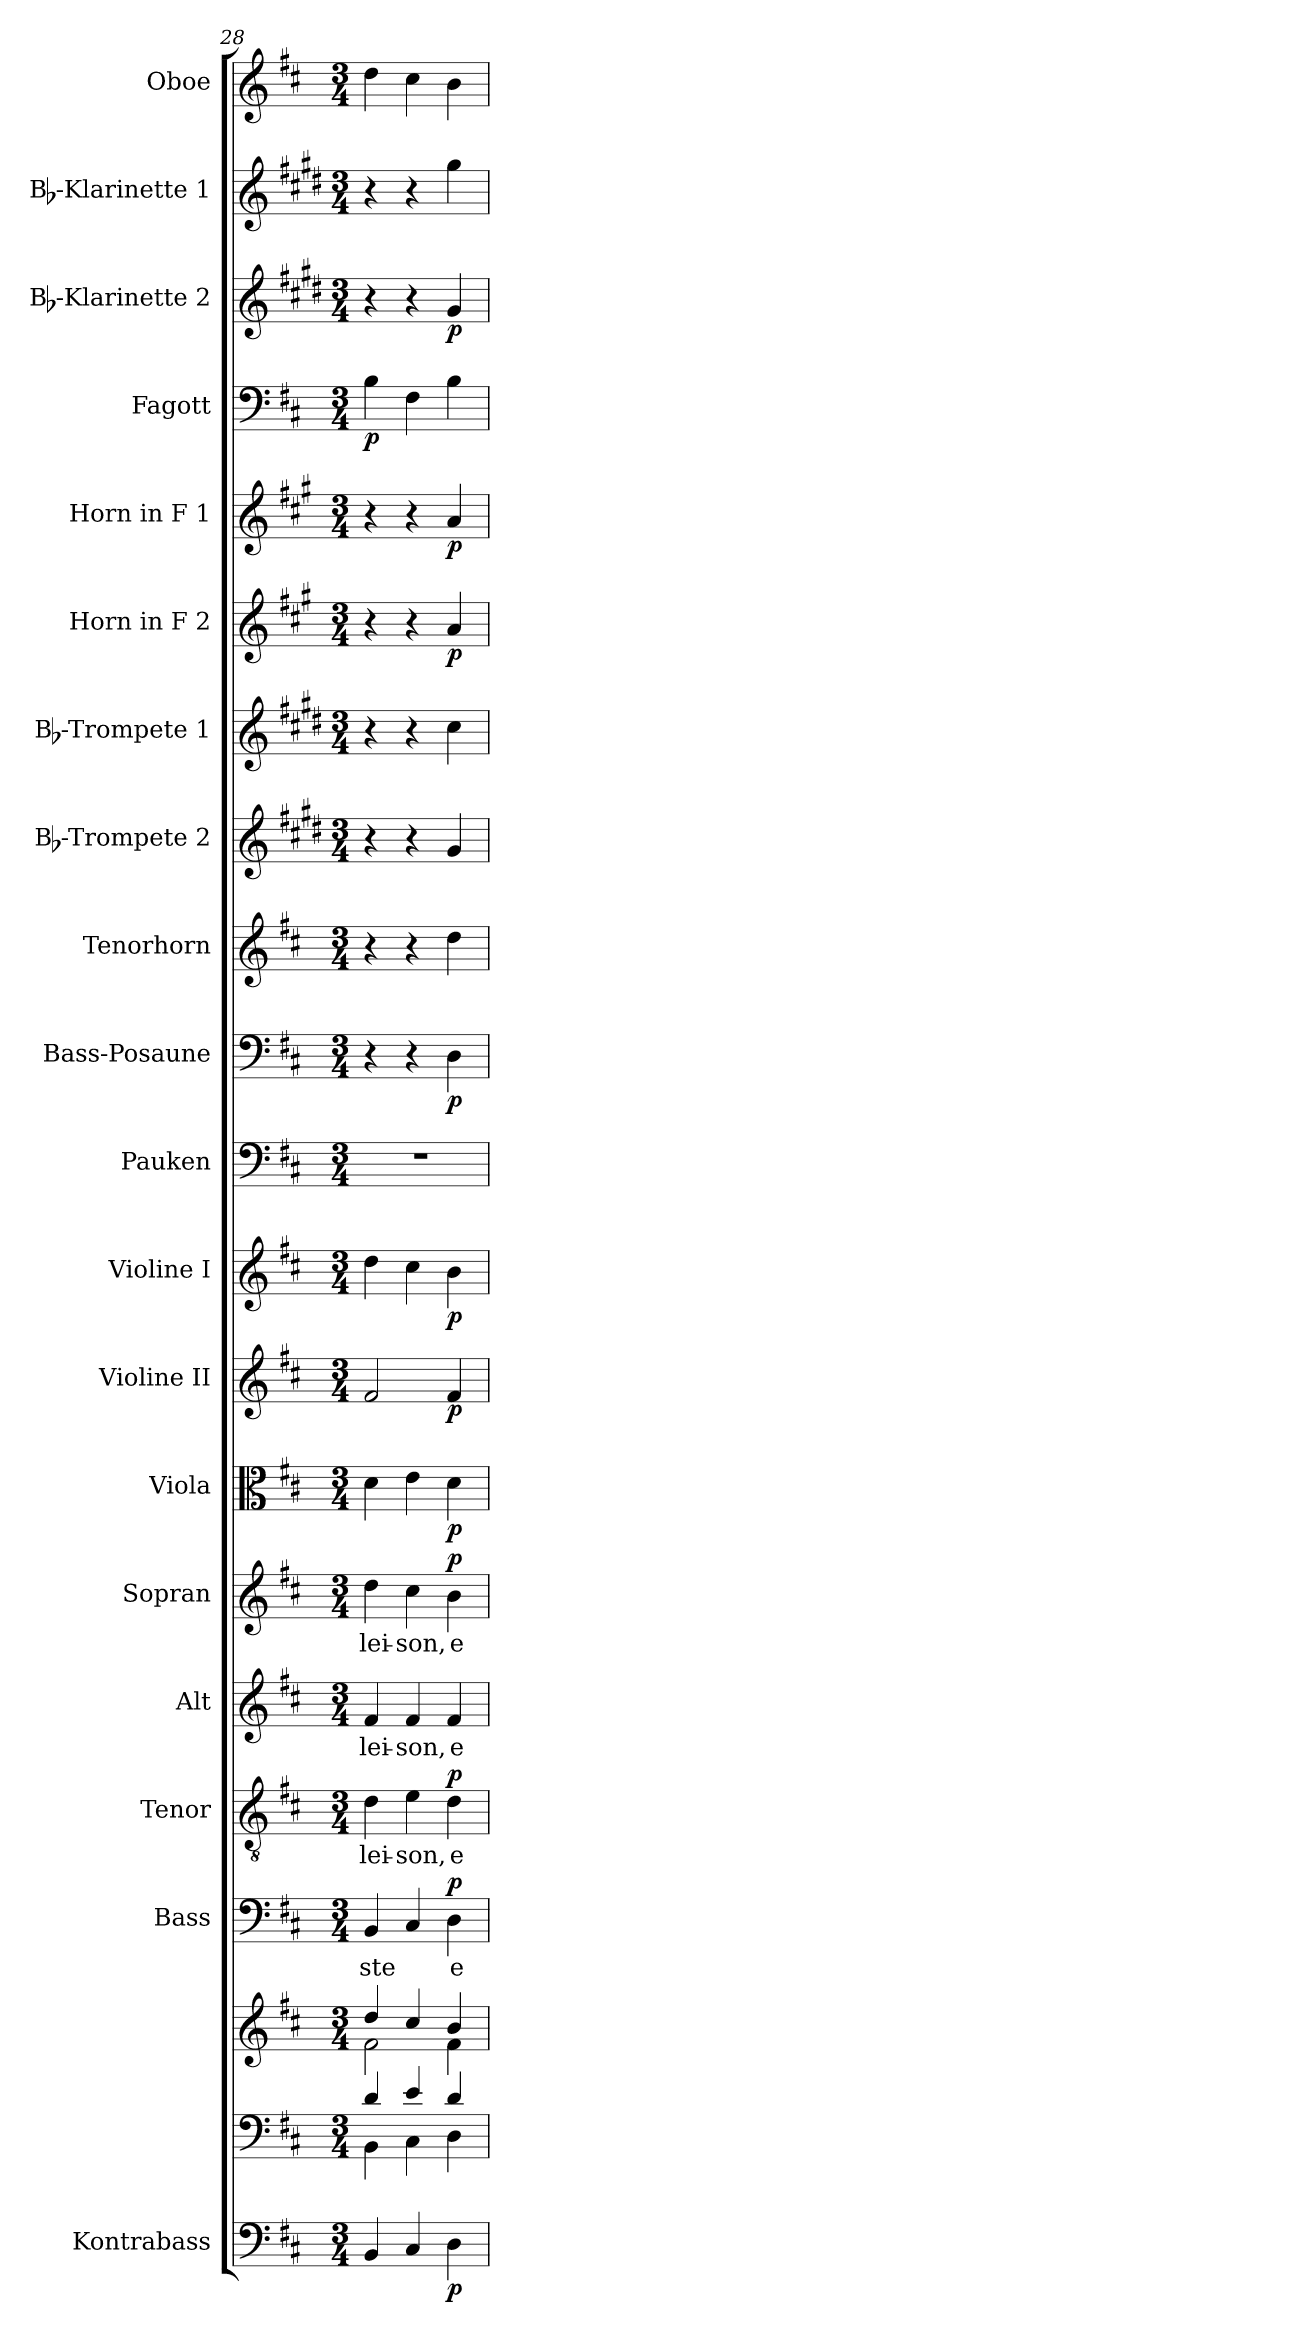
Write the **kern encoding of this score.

**kern	**dynam	**kern	**kern	**kern	**text	**dynam	**kern	**text	**dynam	**kern	**text	**kern	**text	**dynam	**kern	**dynam	**kern	**dynam	**kern	**dynam	**kern	**kern	**dynam	**kern	**kern	**kern	**kern	**dynam	**kern	**dynam	**kern	**dynam	**kern	**dynam	**kern	**kern
*part20	*part20	*part19	*part19	*part18	*part18	*part18	*part17	*part17	*part17	*part16	*part16	*part15	*part15	*part15	*part14	*part14	*part13	*part13	*part12	*part12	*part11	*part10	*part10	*part9	*part8	*part7	*part6	*part6	*part5	*part5	*part4	*part4	*part3	*part3	*part2	*part1
*staff21	*staff21	*staff20	*staff19	*staff18	*staff18	*staff18	*staff17	*staff17	*staff17	*staff16	*staff16	*staff15	*staff15	*staff15	*staff14	*staff14	*staff13	*staff13	*staff12	*staff12	*staff11	*staff10	*staff10	*staff9	*staff8	*staff7	*staff6	*staff6	*staff5	*staff5	*staff4	*staff4	*staff3	*staff3	*staff2	*staff1
*I"Kontrabass	*	*	*	*I"Bass	*	*	*I"Tenor	*	*	*I"Alt	*	*I"Sopran	*	*	*I"Viola	*	*I"Violine II	*	*I"Violine I	*	*I"Pauken	*I"Bass-Posaune	*	*I"Tenorhorn	*I"Bb-Trompete 2	*I"Bb-Trompete 1	*I"Horn in F 2	*	*I"Horn in F 1	*	*I"Fagott	*	*I"Bb-Klarinette 2	*	*I"Bb-Klarinette 1	*I"Oboe
*I'Kb.	*	*	*	*I'B.	*	*	*I'T.	*	*	*I'A.	*	*I'S.	*	*	*I'Vla.	*	*I'Vl. II	*	*I'Vl. I	*	*I'Pk.	*I'B. Pos.	*	*I'T. Hrn.	*I'Bb Trp. 2	*I'Bb Trp. 1	*	*	*	*	*I'Fg.	*	*I'Bb Kl. 2	*	*I'Bb Kl. 1	*I'Ob.
*clefF4	*	*clefF4	*clefG2	*clefF4	*	*	*clefGv2	*	*	*clefG2	*	*clefG2	*	*	*clefC3	*	*clefG2	*	*clefG2	*	*clefF4	*clefF4	*	*clefG2	*clefG2	*clefG2	*clefG2	*	*clefG2	*	*clefF4	*	*clefG2	*	*clefG2	*clefG2
*ITrd7c12	*	*	*	*	*	*	*	*	*	*	*	*	*	*	*	*	*	*	*	*	*	*	*	*ITrd8c14	*ITrd1c2	*ITrd1c2	*ITrd4c7	*	*ITrd4c7	*	*	*	*ITrd1c2	*	*ITrd1c2	*
*k[f#c#]	*	*k[f#c#]	*k[f#c#]	*k[f#c#]	*	*	*k[f#c#]	*	*	*k[f#c#]	*	*k[f#c#]	*	*	*k[f#c#]	*	*k[f#c#]	*	*k[f#c#]	*	*k[f#c#]	*k[f#c#]	*	*k[f#c#]	*k[f#c#]	*k[f#c#]	*k[f#c#]	*	*k[f#c#]	*	*k[f#c#]	*	*k[f#c#]	*	*k[f#c#]	*k[f#c#]
*D:	*	*D:	*D:	*D:	*	*	*D:	*	*	*D:	*	*D:	*	*	*D:	*	*D:	*	*D:	*	*D:	*D:	*	*D:	*D:	*D:	*D:	*	*D:	*	*D:	*	*D:	*	*D:	*D:
*M3/4	*	*M3/4	*M3/4	*M3/4	*	*	*M3/4	*	*	*M3/4	*	*M3/4	*	*	*M3/4	*	*M3/4	*	*M3/4	*	*M3/4	*M3/4	*	*M3/4	*M3/4	*M3/4	*M3/4	*	*M3/4	*	*M3/4	*	*M3/4	*	*M3/4	*M3/4
=28	=28	=28	=28	=28	=28	=28	=28	=28	=28	=28	=28	=28	=28	=28	=28	=28	=28	=28	=28	=28	=28	=28	=28	=28	=28	=28	=28	=28	=28	=28	=28	=28	=28	=28	=28	=28
*	*	*^	*^	*	*	*	*	*	*	*	*	*	*	*	*	*	*	*	*	*	*	*	*	*	*	*	*	*	*	*	*	*	*	*	*	*
!	!	!	!	!	!	!	!LO:LY:b	!	!	!LO:LY:b	!	!	!LO:LY:b	!	!LO:LY:b	!	!	!	!	!	!	!	!	!	!	!	!	!	!	!	!	!	!	!LO:DY:b	!	!	!	!
4BBB/	.	4d/	4BB\	4dd/	2f#\	4BB/	-ste	.	4d\	-lei-	.	4f#/	-lei-	4dd\	-lei-	.	4d\	.	2f#/	.	4dd\	.	2.r	4r	.	4r	4r	4r	4r	.	4r	.	4B\	p	4r	.	4r	4dd\
!	!	!	!	!	!	!	!	!	!	!LO:LY:b	!	!	!LO:LY:b	!	!LO:LY:b	!	!	!	!	!	!	!	!	!	!	!	!	!	!	!	!	!	!	!	!	!	!	!
4CC#/	.	4e/	4C#\	4cc#/	.	4C#/	.	.	4e\	-son,	.	4f#/	-son,	4cc#\	-son,	.	4e\	.	.	.	4cc#\	.	.	4r	.	4r	4r	4r	4r	.	4r	.	4F#\	.	4r	.	4r	4cc#\
!	!LO:DY:b	!	!	!	!	!	!LO:LY:b	!LO:DY:a	!	!LO:LY:b	!LO:DY:a	!	!LO:LY:b	!	!LO:LY:b	!LO:DY:a	!	!LO:DY:b	!	!LO:DY:b	!	!LO:DY:b	!	!	!LO:DY:b	!	!	!	!	!LO:DY:b	!	!LO:DY:b	!	!	!	!LO:DY:b	!	!
4DD\	p	4d/	4D\	4b/	4f#\	4D\	e-	p	4d\	e-	p	4f#/	e-	4b\	e-	p	4d\	p	4f#/	p	4b\	p	.	4D\	p	4d\	4f#/	4b\	4d/	p	4d/	p	4B\	.	4f#/	p	4ff#\	4b\
*	*	*v	*v	*	*	*	*	*	*	*	*	*	*	*	*	*	*	*	*	*	*	*	*	*	*	*	*	*	*	*	*	*	*	*	*	*	*	*
*	*	*	*v	*v	*	*	*	*	*	*	*	*	*	*	*	*	*	*	*	*	*	*	*	*	*	*	*	*	*	*	*	*	*	*	*	*	*
=	=	=	=	=	=	=	=	=	=	=	=	=	=	=	=	=	=	=	=	=	=	=	=	=	=	=	=	=	=	=	=	=	=	=	=	=
*-	*-	*-	*-	*-	*-	*-	*-	*-	*-	*-	*-	*-	*-	*-	*-	*-	*-	*-	*-	*-	*-	*-	*-	*-	*-	*-	*-	*-	*-	*-	*-	*-	*-	*-	*-	*-
